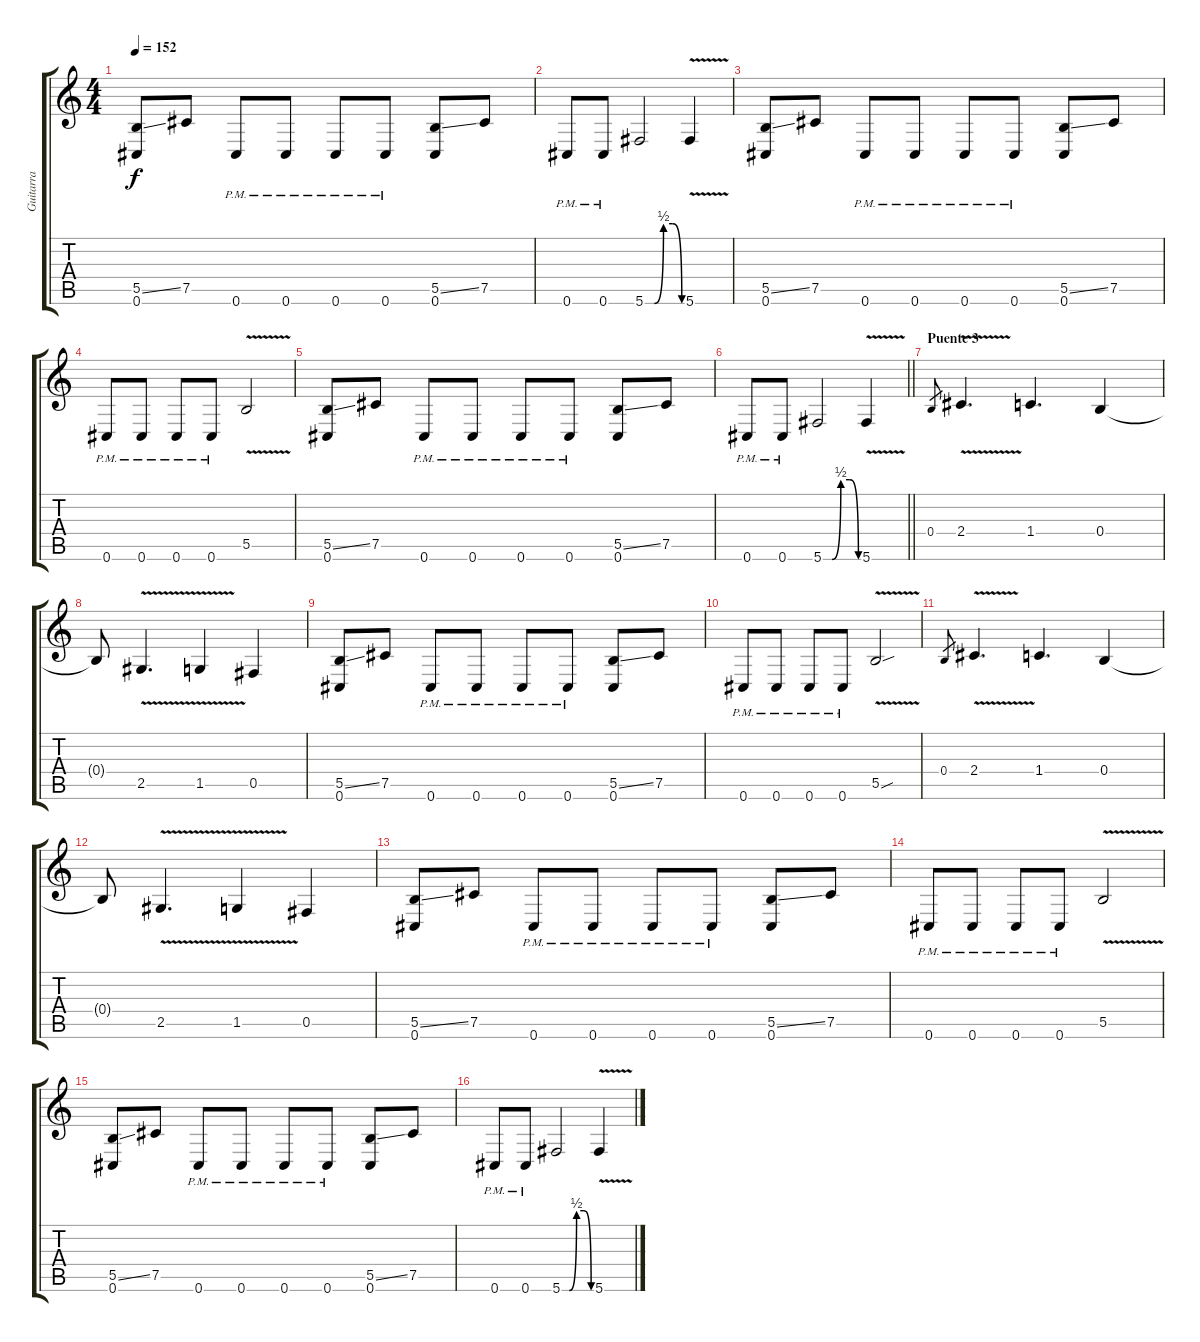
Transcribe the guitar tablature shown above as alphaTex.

\track ("Guitarra" "Guitarra") {instrument distortionguitar}
\staff {score tabs}
\tuning (Db4 Ab3 E3 B2 Gb2 Db2) {hide}
\ts (4 4)
\tempo 152
\clef g2
\ks c
(5.5{ss} 0.6).8{dy f} 7.5.8 0.6{pm}.8 0.6{pm}.8 0.6{pm}.8 0.6{pm}.8 (5.5{ss} 0.6).8 7.5.8 |
0.6{pm}.8 0.6{pm}.8 5.6{be (custom 0 0 15 0 30 2 45 2 60 0)}.2 5.6{v}.4 |
(5.5{ss} 0.6).8 7.5.8 0.6{pm}.8 0.6{pm}.8 0.6{pm}.8 0.6{pm}.8 (5.5{ss} 0.6).8 7.5.8 |
0.6{pm}.8 0.6{pm}.8 0.6{pm}.8 0.6{pm}.8 5.5{v}.2 |
(5.5{ss} 0.6).8 7.5.8 0.6{pm}.8 0.6{pm}.8 0.6{pm}.8 0.6{pm}.8 (5.5{ss} 0.6).8 7.5.8 |
\barLineRight lightlight
0.6{pm}.8 0.6{pm}.8 5.6{be (custom 0 0 15 0 30 2 45 2 60 0)}.2 5.6{v}.4 |
\section ("" "Puente 3")
0.4.8{gr} 2.4{v}.4{d} 1.4.4{d} 0.4.4 |
0.4{t}.8 2.5{v}.4{d} 1.5{v}.4 0.5.4 |
(5.5{ss} 0.6).8 7.5.8 0.6{pm}.8 0.6{pm}.8 0.6{pm}.8 0.6{pm}.8 (5.5{ss} 0.6).8 7.5.8 |
0.6{pm}.8 0.6{pm}.8 0.6{pm}.8 0.6{pm}.8 5.5{v sou}.2 |
0.4.8{gr} 2.4{v}.4{d} 1.4.4{d} 0.4.4 |
0.4{t}.8 2.5{v}.4{d} 1.5{v}.4 0.5.4 |
(5.5{ss} 0.6).8 7.5.8 0.6{pm}.8 0.6{pm}.8 0.6{pm}.8 0.6{pm}.8 (5.5{ss} 0.6).8 7.5.8 |
0.6{pm}.8 0.6{pm}.8 0.6{pm}.8 0.6{pm}.8 5.5{v}.2 |
(5.5{ss} 0.6).8 7.5.8 0.6{pm}.8 0.6{pm}.8 0.6{pm}.8 0.6{pm}.8 (5.5{ss} 0.6).8 7.5.8 |
0.6{pm}.8 0.6{pm}.8 5.6{be (custom 0 0 15 0 30 2 45 2 60 0)}.2 5.6{v}.4
